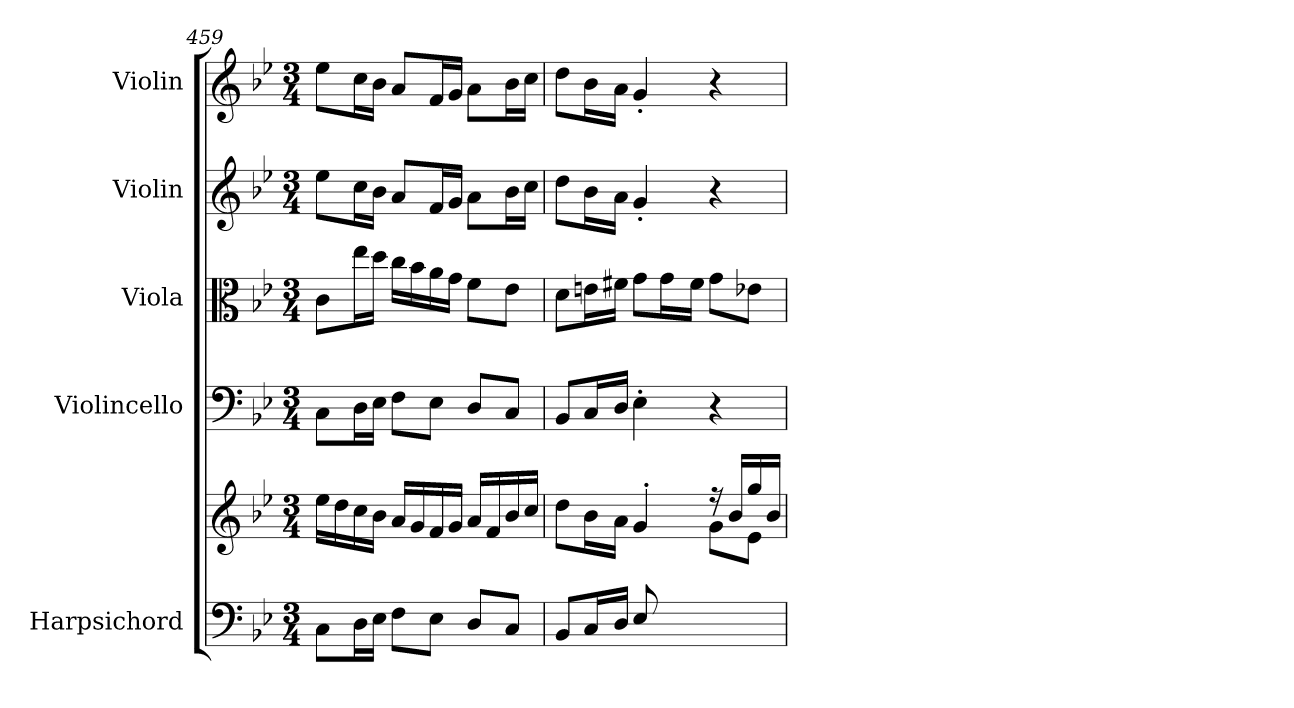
**kern	**kern	**kern	**kern	**kern	**kern
*part5	*part5	*part4	*part3	*part2	*part1
*staff6	*staff5	*staff4	*staff3	*staff2	*staff1
*I"Harpsichord	*	*I"Violincello	*I"Viola	*I"Violin	*I"Violin
*I'Hpschd	*	*I'Vc	*I'Vla	*I'Vln	*I'Vln
*clefF4	*clefG2	*clefF4	*clefC3	*clefG2	*clefG2
*k[b-e-]	*k[b-e-]	*k[b-e-]	*k[b-e-]	*k[b-e-]	*k[b-e-]
*M3/4	*M3/4	*M3/4	*M3/4	*M3/4	*M3/4
=459	=459	=459	=459	=459	=459
8C\L	16ee-\LL	8C\L	8c\L	8ee-\L	8ee-\L
.	16dd\	.	.	.	.
16D\L	16cc\	16D\L	16ee-\L	16cc\L	16cc\L
16E-\JJ	16b-\JJ	16E-\JJ	16dd\JJ	16b-\JJ	16b-\JJ
8F\L	16a/LL	8F\L	16cc\LL	8a/L	8a/L
.	16g/	.	16b-\	.	.
8E-\J	16f/	8E-\J	16a\	16f/L	16f/L
.	16g/JJ	.	16g\JJ	16g/JJ	16g/JJ
8D/L	16a/LL	8D/L	8f\L	8a\L	8a\L
.	16f/	.	.	.	.
8C/J	16b-/	8C/J	8e-\J	16b-\L	16b-\L
.	16cc/JJ	.	.	16cc\JJ	16cc\JJ
=460	=460	=460	=460	=460	=460
*	*^	*	*	*	*
8BB-/L	8dd\L	4.ryy	8BB-/L	8d\L	8dd\L	8dd\L
16C/L	16b-\L	.	16C/L	16en\L	16b-\L	16b-\L
16D/JJ	16a\JJ	.	16D/JJ	16f#X\JJ	16a\JJ	16a\JJ
8E-/L	4g'/	.	4E-'\	8g\L	4g'/	4g'/
4.ryy	.	16g\L	.	16g\L	.	.
.	.	16f#X\JJ	.	16f#\JJ	.	.
.	16rff	8g\L	4r	8g\L	4r	4r
.	16b-/LL	.	.	.	.	.
.	16gg/	8e-\J	.	8e-X\J	.	.
.	16b-/JJ	.	.	.	.	.
*	*v	*v	*	*	*	*
=	=	=	=	=	=
*-	*-	*-	*-	*-	*-
